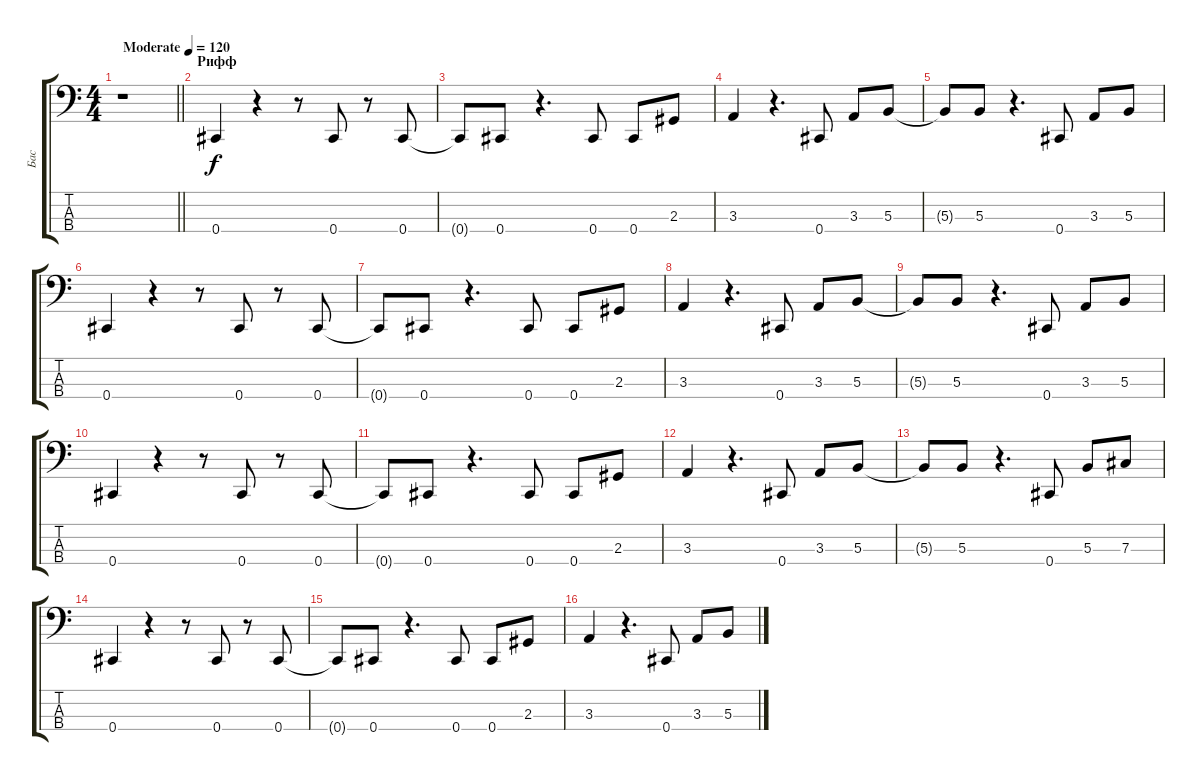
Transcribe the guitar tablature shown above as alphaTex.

\track ("Бас" "Бас") {instrument electricbassfinger}
\staff {score tabs}
\tuning (E2 B1 Gb1 Db1) {hide}
\ts (4 4)
\tempo (120 "Moderate")
\clef f4
\barLineRight lightlight
\ks c
r.1{dy f instrument electricbassfinger} |
\section ("" "Рифф")
0.4.4 r.4 r.8 0.4.8 r.8 0.4.8 |
0.4{t}.8 0.4.8 r.4{d} 0.4.8 0.4.8 2.3.8 |
3.3.4 r.4{d} 0.4.8 3.3.8 5.3.8 |
5.3{t}.8 5.3.8 r.4{d} 0.4.8 3.3.8 5.3.8 |
0.4.4 r.4 r.8 0.4.8 r.8 0.4.8 |
0.4{t}.8 0.4.8 r.4{d} 0.4.8 0.4.8 2.3.8 |
3.3.4 r.4{d} 0.4.8 3.3.8 5.3.8 |
5.3{t}.8 5.3.8 r.4{d} 0.4.8 3.3.8 5.3.8 |
0.4.4 r.4 r.8 0.4.8 r.8 0.4.8 |
0.4{t}.8 0.4.8 r.4{d} 0.4.8 0.4.8 2.3.8 |
3.3.4 r.4{d} 0.4.8 3.3.8 5.3.8 |
5.3{t}.8 5.3.8 r.4{d} 0.4.8 5.3.8 7.3.8 |
0.4.4 r.4 r.8 0.4.8 r.8 0.4.8 |
0.4{t}.8 0.4.8 r.4{d} 0.4.8 0.4.8 2.3.8 |
3.3.4 r.4{d} 0.4.8 3.3.8 5.3.8
